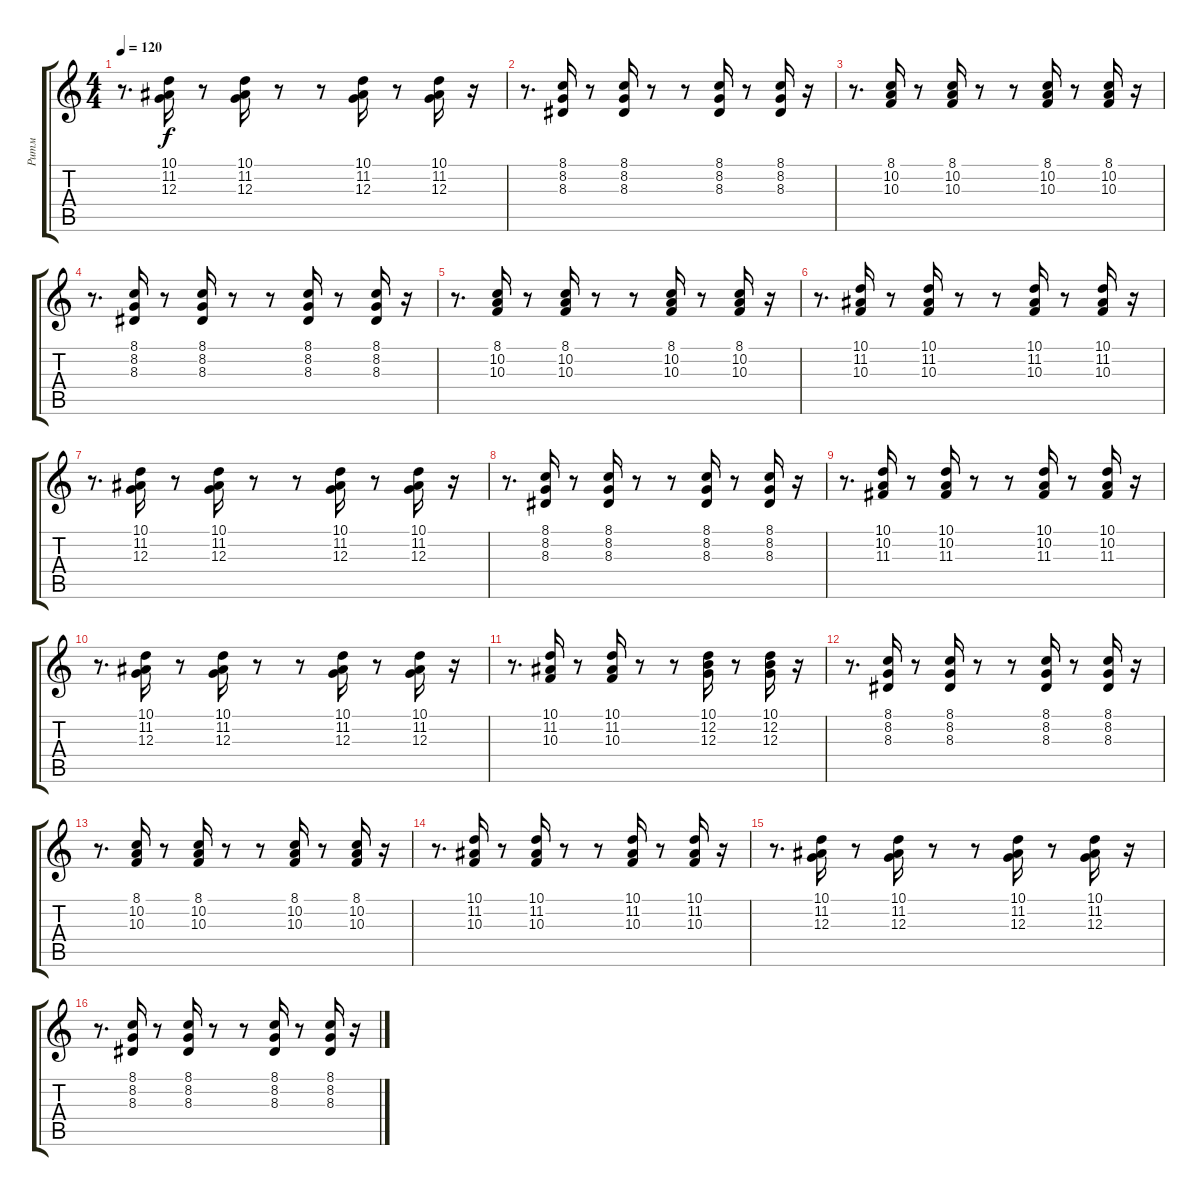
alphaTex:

\track ("Ритм" "Ритм") {instrument pizzicatostrings}
\staff {score tabs}
\tuning (E4 B3 G3 D3 A2 E2) {hide}
\ts (4 4)
\tempo 120
\clef g2
\ks c
r.8{d dy f} (10.1 11.2 12.3).16 r.8 (10.1 11.2 12.3).16 r.8 r.8 (10.1 11.2 12.3).16 r.8 (10.1 11.2 12.3).16 r.16 |
r.8{d} (8.1 8.2 8.3).16 r.8 (8.1 8.2 8.3).16 r.8 r.8 (8.1 8.2 8.3).16 r.8 (8.1 8.2 8.3).16 r.16 |
r.8{d} (8.1 10.2 10.3).16 r.8 (8.1 10.2 10.3).16 r.8 r.8 (8.1 10.2 10.3).16 r.8 (8.1 10.2 10.3).16 r.16 |
r.8{d} (8.1 8.2 8.3).16 r.8 (8.1 8.2 8.3).16 r.8 r.8 (8.1 8.2 8.3).16 r.8 (8.1 8.2 8.3).16 r.16 |
r.8{d} (8.1 10.2 10.3).16 r.8 (8.1 10.2 10.3).16 r.8 r.8 (8.1 10.2 10.3).16 r.8 (8.1 10.2 10.3).16 r.16 |
r.8{d} (10.1 11.2 10.3).16 r.8 (10.1 11.2 10.3).16 r.8 r.8 (10.1 11.2 10.3).16 r.8 (10.1 11.2 10.3).16 r.16 |
r.8{d} (10.1 11.2 12.3).16 r.8 (10.1 11.2 12.3).16 r.8 r.8 (10.1 11.2 12.3).16 r.8 (10.1 11.2 12.3).16 r.16 |
r.8{d} (8.1 8.2 8.3).16 r.8 (8.1 8.2 8.3).16 r.8 r.8 (8.1 8.2 8.3).16 r.8 (8.1 8.2 8.3).16 r.16 |
r.8{d} (10.1 10.2 11.3).16 r.8 (10.1 10.2 11.3).16 r.8 r.8 (10.1 10.2 11.3).16 r.8 (10.1 10.2 11.3).16 r.16 |
r.8{d} (10.1 11.2 12.3).16 r.8 (10.1 11.2 12.3).16 r.8 r.8 (10.1 11.2 12.3).16 r.8 (10.1 11.2 12.3).16 r.16 |
r.8{d} (10.1 11.2 10.3).16 r.8 (10.1 11.2 10.3).16 r.8 r.8 (10.1 12.2 12.3).16 r.8 (10.1 12.2 12.3).16 r.16 |
r.8{d} (8.1 8.2 8.3).16 r.8 (8.1 8.2 8.3).16 r.8 r.8 (8.1 8.2 8.3).16 r.8 (8.1 8.2 8.3).16 r.16 |
r.8{d} (8.1 10.2 10.3).16 r.8 (8.1 10.2 10.3).16 r.8 r.8 (8.1 10.2 10.3).16 r.8 (8.1 10.2 10.3).16 r.16 |
r.8{d} (10.1 11.2 10.3).16 r.8 (10.1 11.2 10.3).16 r.8 r.8 (10.1 11.2 10.3).16 r.8 (10.1 11.2 10.3).16 r.16 |
r.8{d} (10.1 11.2 12.3).16 r.8 (10.1 11.2 12.3).16 r.8 r.8 (10.1 11.2 12.3).16 r.8 (10.1 11.2 12.3).16 r.16 |
r.8{d} (8.1 8.2 8.3).16 r.8 (8.1 8.2 8.3).16 r.8 r.8 (8.1 8.2 8.3).16 r.8 (8.1 8.2 8.3).16 r.16
